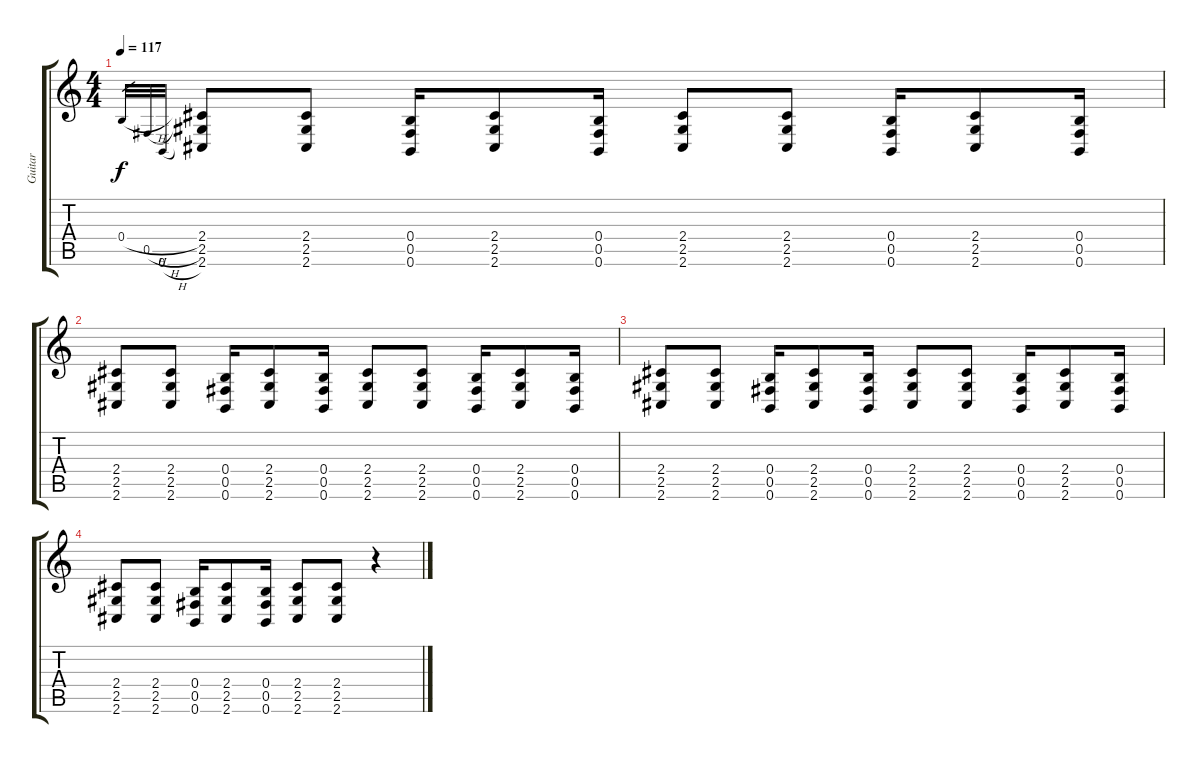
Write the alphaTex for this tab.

\track ("Guitar" "Guitar") {instrument distortionguitar}
\staff {score tabs}
\tuning (Db4 Ab3 E3 B2 Gb2 B1) {hide}
\ts (4 4)
\tempo 117
\clef g2
\ks c
0.4{h}.32{gr dy f} 0.5{h}.32{gr} 0.6{h}.32{gr} (2.4 2.5 2.6).8 (2.4 2.5 2.6).8 (0.4 0.5 0.6).16 (2.4 2.5 2.6).8 (0.4 0.5 0.6).16 (2.4 2.5 2.6).8 (2.4 2.5 2.6).8 (0.4 0.5 0.6).16 (2.4 2.5 2.6).8 (0.4 0.5 0.6).16 |
(2.4 2.5 2.6).8 (2.4 2.5 2.6).8 (0.4 0.5 0.6).16 (2.4 2.5 2.6).8 (0.4 0.5 0.6).16 (2.4 2.5 2.6).8 (2.4 2.5 2.6).8 (0.4 0.5 0.6).16 (2.4 2.5 2.6).8 (0.4 0.5 0.6).16 |
(2.4 2.5 2.6).8 (2.4 2.5 2.6).8 (0.4 0.5 0.6).16 (2.4 2.5 2.6).8 (0.4 0.5 0.6).16 (2.4 2.5 2.6).8 (2.4 2.5 2.6).8 (0.4 0.5 0.6).16 (2.4 2.5 2.6).8 (0.4 0.5 0.6).16 |
(2.4 2.5 2.6).8 (2.4 2.5 2.6).8 (0.4 0.5 0.6).16 (2.4 2.5 2.6).8 (0.4 0.5 0.6).16 (2.4 2.5 2.6).8 (2.4 2.5 2.6).8 r.4
